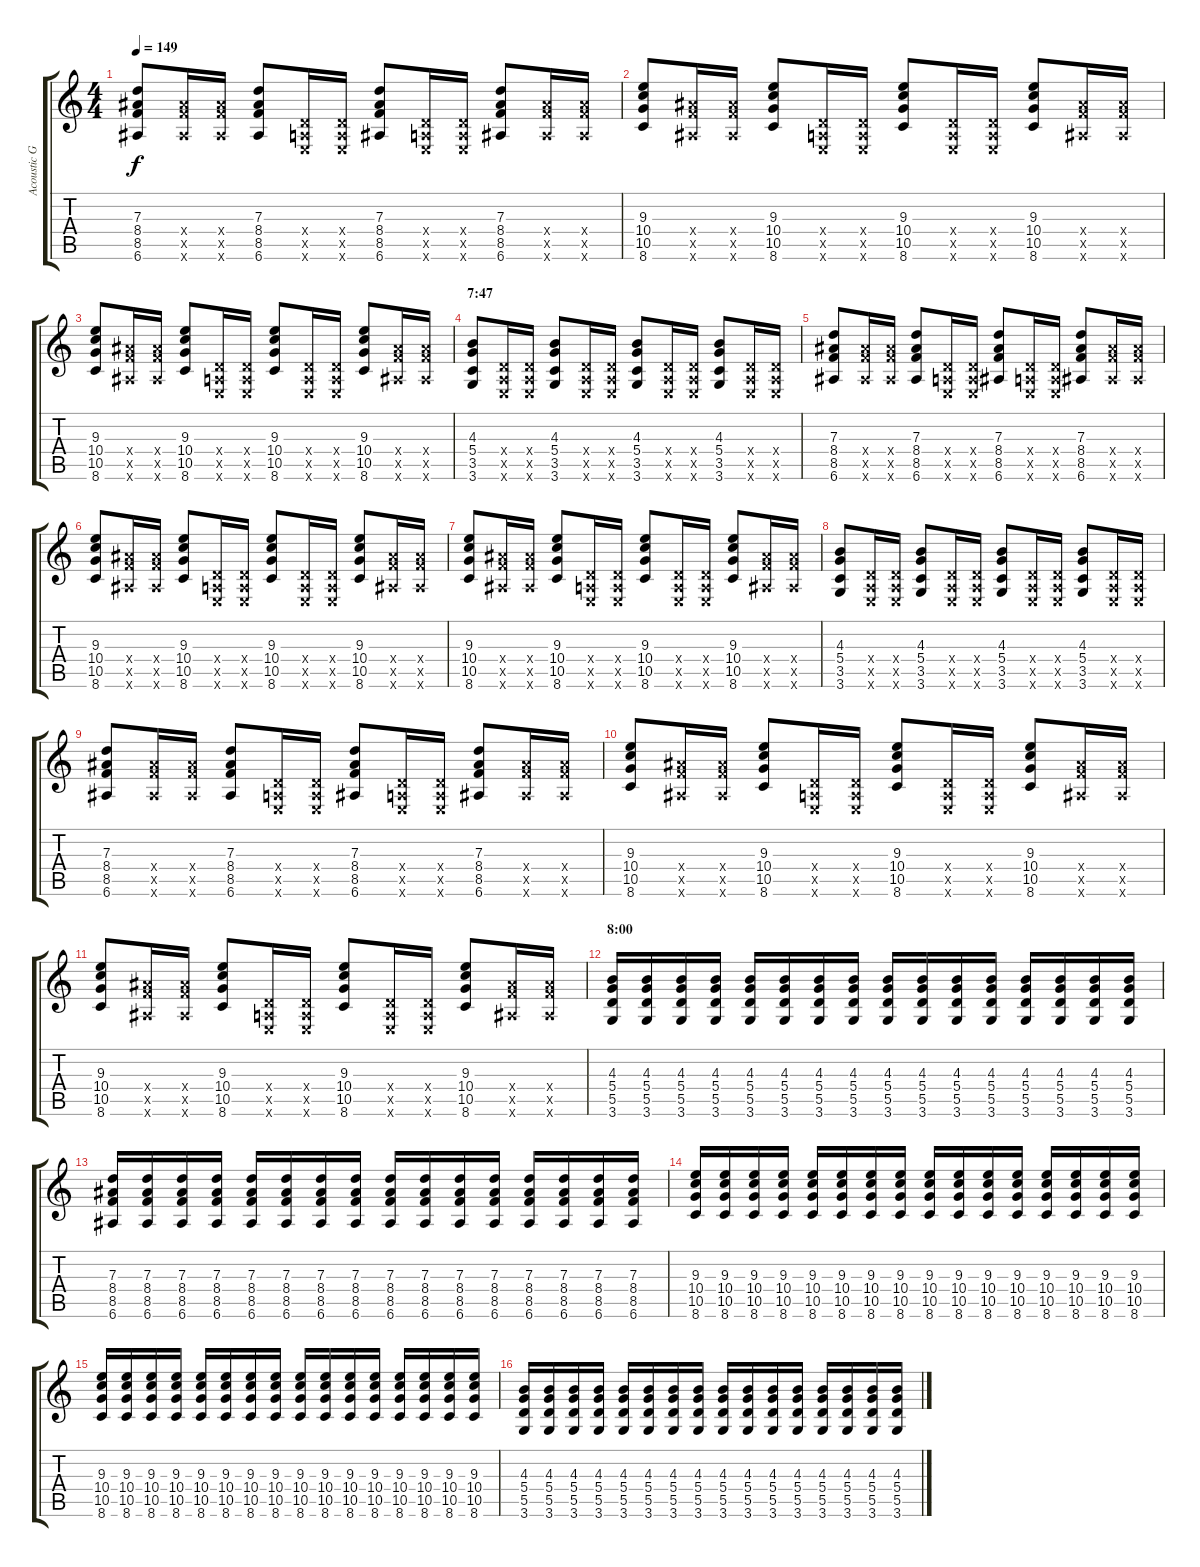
\track ("Acoustic Guitar" "Acoustic G") {instrument acousticguitarsteel}
\staff {score tabs}
\tuning (E4 B3 G3 D3 A2 E2) {hide}
\ts (4 4)
\tempo 149
\clef g2
\ks c
(7.3 8.4 8.5 6.6).8{dy f} (8.4{x} 8.5{x} 6.6{x}).16 (8.4{x} 8.5{x} 6.6{x}).16 (7.3 8.4 8.5 6.6).8 (0.4{x} 0.5{x} 0.6{x}).16 (0.4{x} 0.5{x} 0.6{x}).16 (7.3 8.4 8.5 6.6).8 (0.4{x} 0.5{x} 0.6{x}).16 (0.4{x} 0.5{x} 0.6{x}).16 (7.3 8.4 8.5 6.6).8 (8.4{x} 8.5{x} 6.6{x}).16 (8.4{x} 8.5{x} 6.6{x}).16 |
(9.3 10.4 10.5 8.6).8 (8.4{x} 8.5{x} 6.6{x}).16 (8.4{x} 8.5{x} 6.6{x}).16 (9.3 10.4 10.5 8.6).8 (0.4{x} 0.5{x} 0.6{x}).16 (0.4{x} 0.5{x} 0.6{x}).16 (9.3 10.4 10.5 8.6).8 (0.4{x} 0.5{x} 0.6{x}).16 (0.4{x} 0.5{x} 0.6{x}).16 (9.3 10.4 10.5 8.6).8 (8.4{x} 8.5{x} 6.6{x}).16 (8.4{x} 8.5{x} 6.6{x}).16 |
(9.3 10.4 10.5 8.6).8 (8.4{x} 8.5{x} 6.6{x}).16 (8.4{x} 8.5{x} 6.6{x}).16 (9.3 10.4 10.5 8.6).8 (0.4{x} 0.5{x} 0.6{x}).16 (0.4{x} 0.5{x} 0.6{x}).16 (9.3 10.4 10.5 8.6).8 (0.4{x} 0.5{x} 0.6{x}).16 (0.4{x} 0.5{x} 0.6{x}).16 (9.3 10.4 10.5 8.6).8 (8.4{x} 8.5{x} 6.6{x}).16 (8.4{x} 8.5{x} 6.6{x}).16 |
\section ("" "7:47")
(4.3 5.4 3.5 3.6).8 (0.4{x} 0.5{x} 0.6{x}).16 (0.4{x} 0.5{x} 0.6{x}).16 (4.3 5.4 3.5 3.6).8 (0.4{x} 0.5{x} 0.6{x}).16 (0.4{x} 0.5{x} 0.6{x}).16 (4.3 5.4 3.5 3.6).8 (0.4{x} 0.5{x} 0.6{x}).16 (0.4{x} 0.5{x} 0.6{x}).16 (4.3 5.4 3.5 3.6).8 (0.4{x} 0.5{x} 0.6{x}).16 (0.4{x} 0.5{x} 0.6{x}).16 |
(7.3 8.4 8.5 6.6).8 (8.4{x} 8.5{x} 6.6{x}).16 (8.4{x} 8.5{x} 6.6{x}).16 (7.3 8.4 8.5 6.6).8 (0.4{x} 0.5{x} 0.6{x}).16 (0.4{x} 0.5{x} 0.6{x}).16 (7.3 8.4 8.5 6.6).8 (0.4{x} 0.5{x} 0.6{x}).16 (0.4{x} 0.5{x} 0.6{x}).16 (7.3 8.4 8.5 6.6).8 (8.4{x} 8.5{x} 6.6{x}).16 (8.4{x} 8.5{x} 6.6{x}).16 |
(9.3 10.4 10.5 8.6).8 (8.4{x} 8.5{x} 6.6{x}).16 (8.4{x} 8.5{x} 6.6{x}).16 (9.3 10.4 10.5 8.6).8 (0.4{x} 0.5{x} 0.6{x}).16 (0.4{x} 0.5{x} 0.6{x}).16 (9.3 10.4 10.5 8.6).8 (0.4{x} 0.5{x} 0.6{x}).16 (0.4{x} 0.5{x} 0.6{x}).16 (9.3 10.4 10.5 8.6).8 (8.4{x} 8.5{x} 6.6{x}).16 (8.4{x} 8.5{x} 6.6{x}).16 |
(9.3 10.4 10.5 8.6).8 (8.4{x} 8.5{x} 6.6{x}).16 (8.4{x} 8.5{x} 6.6{x}).16 (9.3 10.4 10.5 8.6).8 (0.4{x} 0.5{x} 0.6{x}).16 (0.4{x} 0.5{x} 0.6{x}).16 (9.3 10.4 10.5 8.6).8 (0.4{x} 0.5{x} 0.6{x}).16 (0.4{x} 0.5{x} 0.6{x}).16 (9.3 10.4 10.5 8.6).8 (8.4{x} 8.5{x} 6.6{x}).16 (8.4{x} 8.5{x} 6.6{x}).16 |
(4.3 5.4 3.5 3.6).8 (0.4{x} 0.5{x} 0.6{x}).16 (0.4{x} 0.5{x} 0.6{x}).16 (4.3 5.4 3.5 3.6).8 (0.4{x} 0.5{x} 0.6{x}).16 (0.4{x} 0.5{x} 0.6{x}).16 (4.3 5.4 3.5 3.6).8 (0.4{x} 0.5{x} 0.6{x}).16 (0.4{x} 0.5{x} 0.6{x}).16 (4.3 5.4 3.5 3.6).8 (0.4{x} 0.5{x} 0.6{x}).16 (0.4{x} 0.5{x} 0.6{x}).16 |
(7.3 8.4 8.5 6.6).8 (8.4{x} 8.5{x} 6.6{x}).16 (8.4{x} 8.5{x} 6.6{x}).16 (7.3 8.4 8.5 6.6).8 (0.4{x} 0.5{x} 0.6{x}).16 (0.4{x} 0.5{x} 0.6{x}).16 (7.3 8.4 8.5 6.6).8 (0.4{x} 0.5{x} 0.6{x}).16 (0.4{x} 0.5{x} 0.6{x}).16 (7.3 8.4 8.5 6.6).8 (8.4{x} 8.5{x} 6.6{x}).16 (8.4{x} 8.5{x} 6.6{x}).16 |
(9.3 10.4 10.5 8.6).8 (8.4{x} 8.5{x} 6.6{x}).16 (8.4{x} 8.5{x} 6.6{x}).16 (9.3 10.4 10.5 8.6).8 (0.4{x} 0.5{x} 0.6{x}).16 (0.4{x} 0.5{x} 0.6{x}).16 (9.3 10.4 10.5 8.6).8 (0.4{x} 0.5{x} 0.6{x}).16 (0.4{x} 0.5{x} 0.6{x}).16 (9.3 10.4 10.5 8.6).8 (8.4{x} 8.5{x} 6.6{x}).16 (8.4{x} 8.5{x} 6.6{x}).16 |
(9.3 10.4 10.5 8.6).8 (8.4{x} 8.5{x} 6.6{x}).16 (8.4{x} 8.5{x} 6.6{x}).16 (9.3 10.4 10.5 8.6).8 (0.4{x} 0.5{x} 0.6{x}).16 (0.4{x} 0.5{x} 0.6{x}).16 (9.3 10.4 10.5 8.6).8 (0.4{x} 0.5{x} 0.6{x}).16 (0.4{x} 0.5{x} 0.6{x}).16 (9.3 10.4 10.5 8.6).8 (8.4{x} 8.5{x} 6.6{x}).16 (8.4{x} 8.5{x} 6.6{x}).16 |
\section ("" "8:00")
(4.3 5.4 5.5 3.6).16 (4.3 5.4 5.5 3.6).16 (4.3 5.4 5.5 3.6).16 (4.3 5.4 5.5 3.6).16 (4.3 5.4 5.5 3.6).16 (4.3 5.4 5.5 3.6).16 (4.3 5.4 5.5 3.6).16 (4.3 5.4 5.5 3.6).16 (4.3 5.4 5.5 3.6).16 (4.3 5.4 5.5 3.6).16 (4.3 5.4 5.5 3.6).16 (4.3 5.4 5.5 3.6).16 (4.3 5.4 5.5 3.6).16 (4.3 5.4 5.5 3.6).16 (4.3 5.4 5.5 3.6).16 (4.3 5.4 5.5 3.6).16 |
(7.3 8.4 8.5 6.6).16 (7.3 8.4 8.5 6.6).16 (7.3 8.4 8.5 6.6).16 (7.3 8.4 8.5 6.6).16 (7.3 8.4 8.5 6.6).16 (7.3 8.4 8.5 6.6).16 (7.3 8.4 8.5 6.6).16 (7.3 8.4 8.5 6.6).16 (7.3 8.4 8.5 6.6).16 (7.3 8.4 8.5 6.6).16 (7.3 8.4 8.5 6.6).16 (7.3 8.4 8.5 6.6).16 (7.3 8.4 8.5 6.6).16 (7.3 8.4 8.5 6.6).16 (7.3 8.4 8.5 6.6).16 (7.3 8.4 8.5 6.6).16 |
(9.3 10.4 10.5 8.6).16 (9.3 10.4 10.5 8.6).16 (9.3 10.4 10.5 8.6).16 (9.3 10.4 10.5 8.6).16 (9.3 10.4 10.5 8.6).16 (9.3 10.4 10.5 8.6).16 (9.3 10.4 10.5 8.6).16 (9.3 10.4 10.5 8.6).16 (9.3 10.4 10.5 8.6).16 (9.3 10.4 10.5 8.6).16 (9.3 10.4 10.5 8.6).16 (9.3 10.4 10.5 8.6).16 (9.3 10.4 10.5 8.6).16 (9.3 10.4 10.5 8.6).16 (9.3 10.4 10.5 8.6).16 (9.3 10.4 10.5 8.6).16 |
(9.3 10.4 10.5 8.6).16 (9.3 10.4 10.5 8.6).16 (9.3 10.4 10.5 8.6).16 (9.3 10.4 10.5 8.6).16 (9.3 10.4 10.5 8.6).16 (9.3 10.4 10.5 8.6).16 (9.3 10.4 10.5 8.6).16 (9.3 10.4 10.5 8.6).16 (9.3 10.4 10.5 8.6).16 (9.3 10.4 10.5 8.6).16 (9.3 10.4 10.5 8.6).16 (9.3 10.4 10.5 8.6).16 (9.3 10.4 10.5 8.6).16 (9.3 10.4 10.5 8.6).16 (9.3 10.4 10.5 8.6).16 (9.3 10.4 10.5 8.6).16 |
(4.3 5.4 5.5 3.6).16 (4.3 5.4 5.5 3.6).16 (4.3 5.4 5.5 3.6).16 (4.3 5.4 5.5 3.6).16 (4.3 5.4 5.5 3.6).16 (4.3 5.4 5.5 3.6).16 (4.3 5.4 5.5 3.6).16 (4.3 5.4 5.5 3.6).16 (4.3 5.4 5.5 3.6).16 (4.3 5.4 5.5 3.6).16 (4.3 5.4 5.5 3.6).16 (4.3 5.4 5.5 3.6).16 (4.3 5.4 5.5 3.6).16 (4.3 5.4 5.5 3.6).16 (4.3 5.4 5.5 3.6).16 (4.3 5.4 5.5 3.6).16
